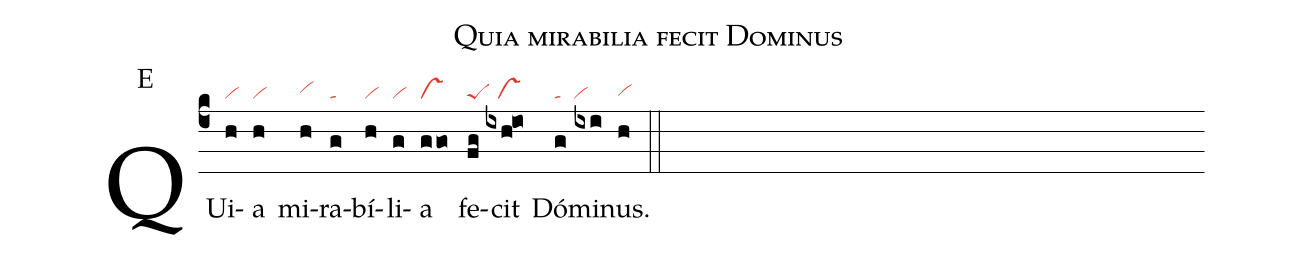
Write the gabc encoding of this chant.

name: Quia mirabilia fecit Dominus;
mode: E;
nabc-lines: 1;
%%
(c4)
QUi(h|vi)a(h|vi) mi(h|vihh)ra(g|ta)bí(h|vi)li(g|vi)a(ggo|vs) fe(fg|peS)cit(ixh!io|///vs) Dó(g|ta)mi(ixi|vi)nus.(h|vihg) (::)
